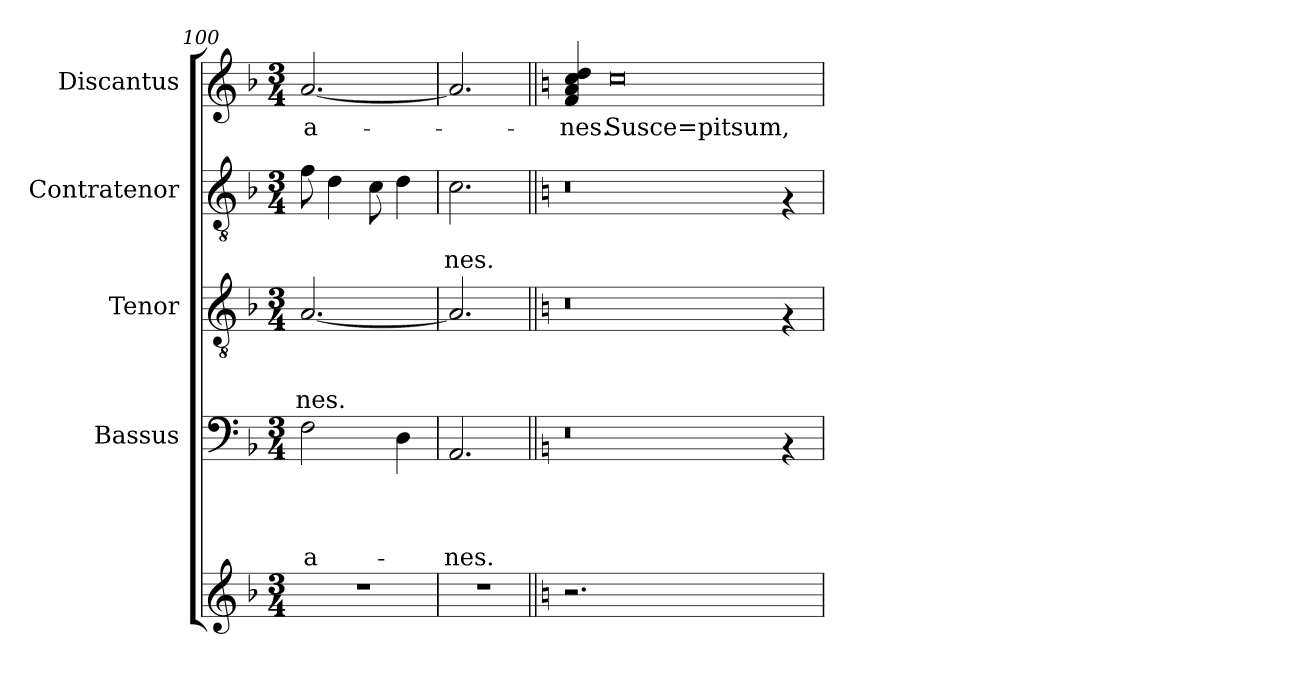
**kern	**kern	**text	**text	**text	**text	**kern	**text	**text	**text	**kern	**text	**text	**kern	**text
*part5	*part4	*part4	*part4	*part4	*part4	*part3	*part3	*part3	*part3	*part2	*part2	*part2	*part1	*part1
*staff5	*staff4	*staff4	*staff4	*staff4	*staff4	*staff3	*staff3	*staff3	*staff3	*staff2	*staff2	*staff2	*staff1	*staff1
*	*I"Bassus	*	*	*	*	*I"Tenor	*	*	*	*I"Contratenor	*	*	*I"Discantus	*
!!LO:PB:g=z
*clefG2	*clefF4	*	*	*	*	*clefGv2	*	*	*	*clefGv2	*	*	*clefG2	*
*k[b-]	*k[b-]	*	*	*	*	*k[b-]	*	*	*	*k[b-]	*	*	*k[b-]	*
*F:	*F:	*	*	*	*	*F:	*	*	*	*F:	*	*	*F:	*
*M3/4	*M3/4	*	*	*	*	*M3/4	*	*	*	*M3/4	*	*	*M3/4	*
=100	=100	=100	=100	=100	=100	=100	=100	=100	=100	=100	=100	=100	=100	=100
!	!	!	!	!	!LO:LY:b	!	!	!	!LO:LY:b:rj	!	!	!	!	!LO:LY:b
2.r	2F\	.	.	.	-a-	[<2.A/	.	.	-nes.	8f\	.	.	[<2.a/	-a-
.	.	.	.	.	.	.	.	.	.	4d\	.	.	.	.
.	.	.	.	.	.	.	.	.	.	8c\	.	.	.	.
.	4D\	.	.	.	.	.	.	.	.	4d\	.	.	.	.
=101	=101	=101	=101	=101	=101	=101	=101	=101	=101	=101	=101	=101	=101	=101
!	!	!	!	!	!LO:LY:b	!	!	!	!	!	!	!LO:LY:b	!	!
2.r	2.AA/	.	.	.	-nes.	2.A/]	.	.	.	2.c\	.	-nes.	2.a/]	.
=102||	=102||	=102||	=102||	=102||	=102||	=102||	=102||	=102||	=102||	=102||	=102||	=102||	=102||	=102||
*k[]	*k[]	*	*	*	*	*k[]	*	*	*	*k[]	*	*	*k[]	*
*C:	*C:	*	*	*	*	*C:	*	*	*	*C:	*	*	*C:	*
!	!	!	!	!	!	!	!	!	!	!	!	!	!LO:N:n=1:head=solid	!
!	!	!	!	!	!	!	!	!	!	!	!	!	!LO:N:n=2:head=solid	!
!	!	!	!	!	!	!	!	!	!	!	!	!	!LO:N:n=3:head=solid	!
!	!	!	!	!	!	!	!	!	!	!	!	!	!LO:N:n=4:head=solid	!LO:LY:b
2.r	0r	.	.	.	.	0r	.	.	.	0r	.	.	4f/ 4a/ 4cc/ 4dd/	-nes.
!	!	!	!	!	!	!	!	!	!	!	!	!	!	!LO:LY:b
.	.	.	.	.	.	.	.	.	.	.	.	.	0cc	Susce=pitsum,-
1.ryy	.	.	.	.	.	.	.	.	.	.	.	.	.	.
.	4rAA	.	.	.	.	4rF	.	.	.	4rF	.	.	.	.
=	=	=	=	=	=	=	=	=	=	=	=	=	=	=
*-	*-	*-	*-	*-	*-	*-	*-	*-	*-	*-	*-	*-	*-	*-
